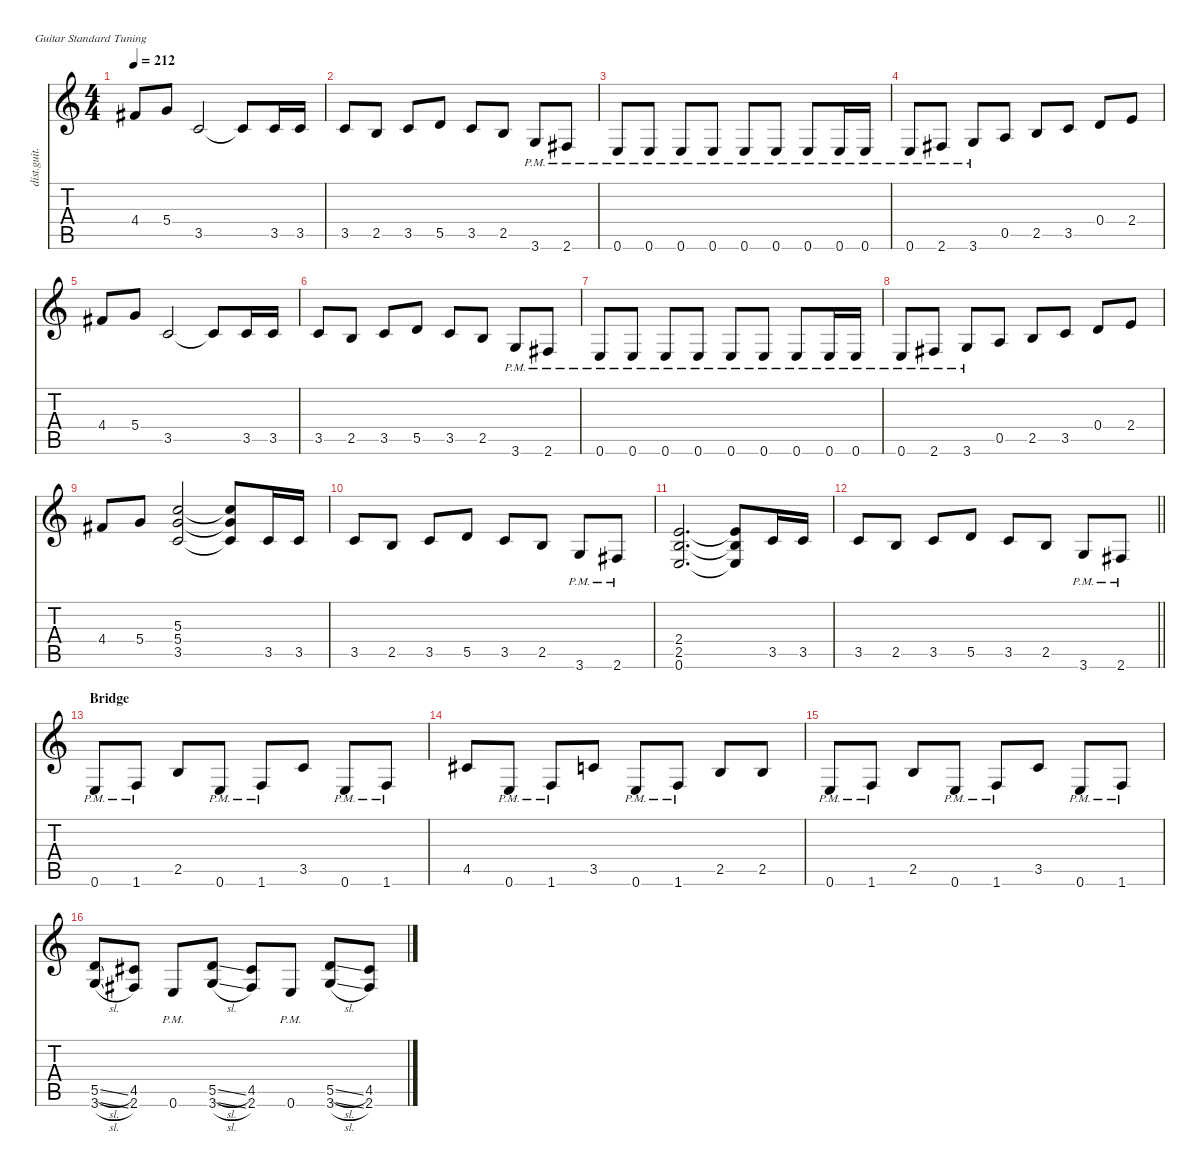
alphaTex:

\defaultSystemsLayout 4
\hideDynamics
\bracketExtendMode nobrackets
\track ("James Hetfield" "dist.guit.") {instrument distortionguitar}
\staff {score tabs}
\tuning (E4 B3 G3 D3 A2 E2)
\ts (4 4)
\tempo 212
\clef g2
\ks c
4.4{acc #}.8{dy fff beam Up} 5.4.8{beam Up} 3.5.2{beam Up} 3.5{t}.8{dy f beam Up} 3.5.16{dy fff beam Up} 3.5.16{beam Up} |
3.5.8{beam Up} 2.5.8{beam Up} 3.5.8{beam Up} 5.5.8{beam Up} 3.5.8{beam Up} 2.5.8{beam Up} 3.6{pm}.8{beam Up} 2.6{pm acc #}.8{beam Up} |
0.6{pm}.8{beam Up} 0.6{pm}.8{beam Up} 0.6{pm}.8{beam Up} 0.6{pm}.8{beam Up} 0.6{pm}.8{beam Up} 0.6{pm}.8{beam Up} 0.6{pm}.8{beam Up} 0.6{pm}.16{beam Up} 0.6{pm}.16{dy f beam Up} |
0.6{pm}.8{dy fff beam Up} 2.6{pm acc #}.8{beam Up} 3.6{pm}.8{beam Up} 0.5.8{beam Up} 2.5.8{beam Up} 3.5.8{beam Up} 0.4.8{beam Up} 2.4.8{beam Up} |
4.4{acc #}.8{beam Up} 5.4.8{beam Up} 3.5.2{beam Up} 3.5{t}.8{dy f beam Up} 3.5.16{dy fff beam Up} 3.5.16{beam Up} |
3.5.8{beam Up} 2.5.8{beam Up} 3.5.8{beam Up} 5.5.8{beam Up} 3.5.8{beam Up} 2.5.8{beam Up} 3.6{pm}.8{beam Up} 2.6{pm acc #}.8{beam Up} |
0.6{pm}.8{beam Up} 0.6{pm}.8{beam Up} 0.6{pm}.8{beam Up} 0.6{pm}.8{beam Up} 0.6{pm}.8{beam Up} 0.6{pm}.8{beam Up} 0.6{pm}.8{beam Up} 0.6{pm}.16{beam Up} 0.6{pm}.16{dy f beam Up} |
0.6{pm}.8{dy fff beam Up} 2.6{pm acc #}.8{beam Up} 3.6{pm}.8{beam Up} 0.5.8{beam Up} 2.5.8{beam Up} 3.5.8{beam Up} 0.4.8{beam Up} 2.4.8{beam Up} |
4.4{acc #}.8{beam Up} 5.4.8{beam Up} (5.3 5.4 3.5).2{dy ff beam Up} (5.3{t} 5.4{t} 3.5{t}).8{dy f beam Up} 3.5.16{dy fff beam Up} 3.5.16{beam Up} |
3.5.8{beam Up} 2.5.8{beam Up} 3.5.8{beam Up} 5.5.8{beam Up} 3.5.8{beam Up} 2.5.8{beam Up} 3.6{pm}.8{beam Up} 2.6{pm acc #}.8{beam Up} |
(2.4 2.5 0.6).2{d dy ff beam Up} (2.4{t} 2.5{t} 0.6{t}).8{dy f beam Up} 3.5.16{dy fff beam Up} 3.5.16{beam Up} |
\barLineRight lightlight
3.5.8{beam Up} 2.5.8{beam Up} 3.5.8{beam Up} 5.5.8{beam Up} 3.5.8{beam Up} 2.5.8{beam Up} 3.6{pm}.8{beam Up} 2.6{pm acc #}.8{beam Up} |
\section ("" "Bridge")
0.6{pm}.8{beam Up} 1.6{pm}.8{beam Up} 2.5.8{beam Up} 0.6{pm}.8{beam Up} 1.6{pm}.8{beam Up} 3.5.8{beam Up} 0.6{pm}.8{beam Up} 1.6{pm}.8{beam Up} |
4.5{acc #}.8{beam Up} 0.6{pm}.8{beam Up} 1.6{pm}.8{beam Up} 3.5.8{beam Up} 0.6{pm}.8{beam Up} 1.6{pm}.8{beam Up} 2.5.8{beam Up} 2.5.8{beam Up} |
0.6{pm}.8{beam Up} 1.6{pm}.8{beam Up} 2.5.8{beam Up} 0.6{pm}.8{beam Up} 1.6{pm}.8{beam Up} 3.5.8{beam Up} 0.6{pm}.8{beam Up} 1.6{pm}.8{beam Up} |
(5.5{sl} 3.6{sl}).8{beam Up} (4.5{acc #} 2.6{acc #}).8{beam Up} 0.6{pm}.8{dy mf beam Up} (5.5{sl} 3.6{sl}).8{dy fff beam Up} (4.5{acc #} 2.6{acc #}).8{beam Up} 0.6{pm}.8{dy mf beam Up} (5.5{sl} 3.6{sl}).8{dy fff beam Up} (4.5{acc #} 2.6{acc #}).8{beam Up}
